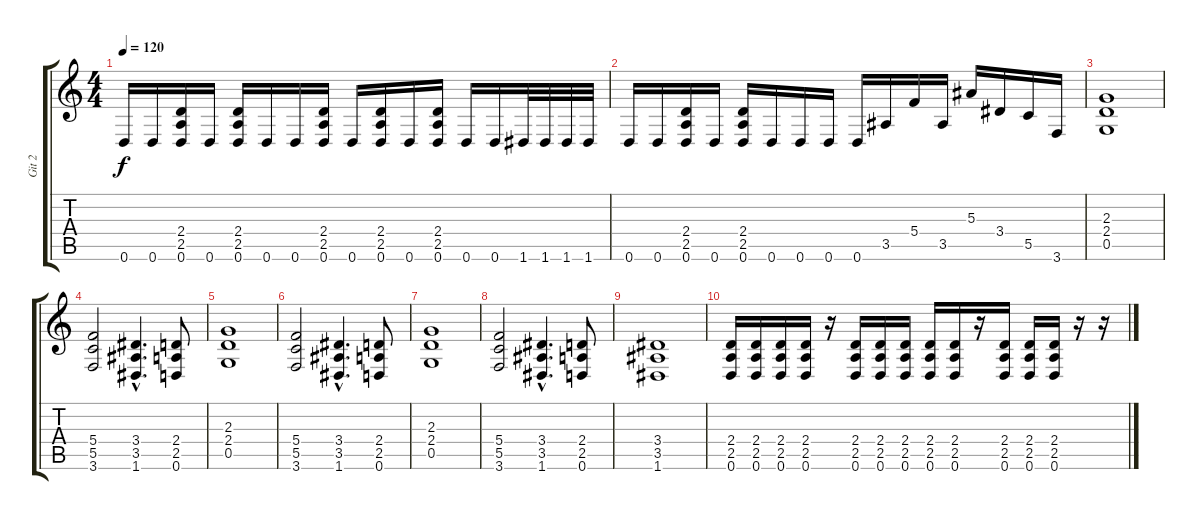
\track ("Git 2" "Git 2") {instrument distortionguitar}
\staff {score tabs}
\tuning (D4 A3 F3 C3 G2 D2) {hide}
\ts (4 4)
\tempo 120
\clef g2
\ks c
0.6.16{dy f} 0.6.16 (2.4 2.5 0.6).16 0.6.16 (2.4 2.5 0.6).16 0.6.16 0.6.16 (2.4 2.5 0.6).16 0.6.16 (2.4 2.5 0.6).16 0.6.16 (2.4 2.5 0.6).16 0.6.16 0.6.16 1.6.32 1.6.32 1.6.32 1.6.32 |
0.6.16 0.6.16 (2.4 2.5 0.6).16 0.6.16 (2.4 2.5 0.6).16 0.6.16 0.6.16 0.6.16 0.6.16 3.5.16 5.4.16 3.5.16 5.3.16 3.4.16 5.5.16 3.6.16 |
(2.3 2.4 0.5).1 |
(5.4 5.5 3.6).2 (3.4{hac} 3.5{hac} 1.6{hac}).4{d} (2.4 2.5 0.6).8 |
(2.3 2.4 0.5).1 |
(5.4 5.5 3.6).2 (3.4{hac} 3.5{hac} 1.6{hac}).4{d} (2.4 2.5 0.6).8 |
(2.3 2.4 0.5).1 |
(5.4 5.5 3.6).2 (3.4{hac} 3.5{hac} 1.6{hac}).4{d} (2.4 2.5 0.6).8 |
(3.4 3.5 1.6).1 |
(2.4 2.5 0.6).16 (2.4 2.5 0.6).16 (2.4 2.5 0.6).16 (2.4 2.5 0.6).16 r.16 (2.4 2.5 0.6).16 (2.4 2.5 0.6).16 (2.4 2.5 0.6).16 (2.4 2.5 0.6).16 (2.4 2.5 0.6).16 r.16 (2.4 2.5 0.6).16 (2.4 2.5 0.6).16 (2.4 2.5 0.6).16 r.16 r.16
